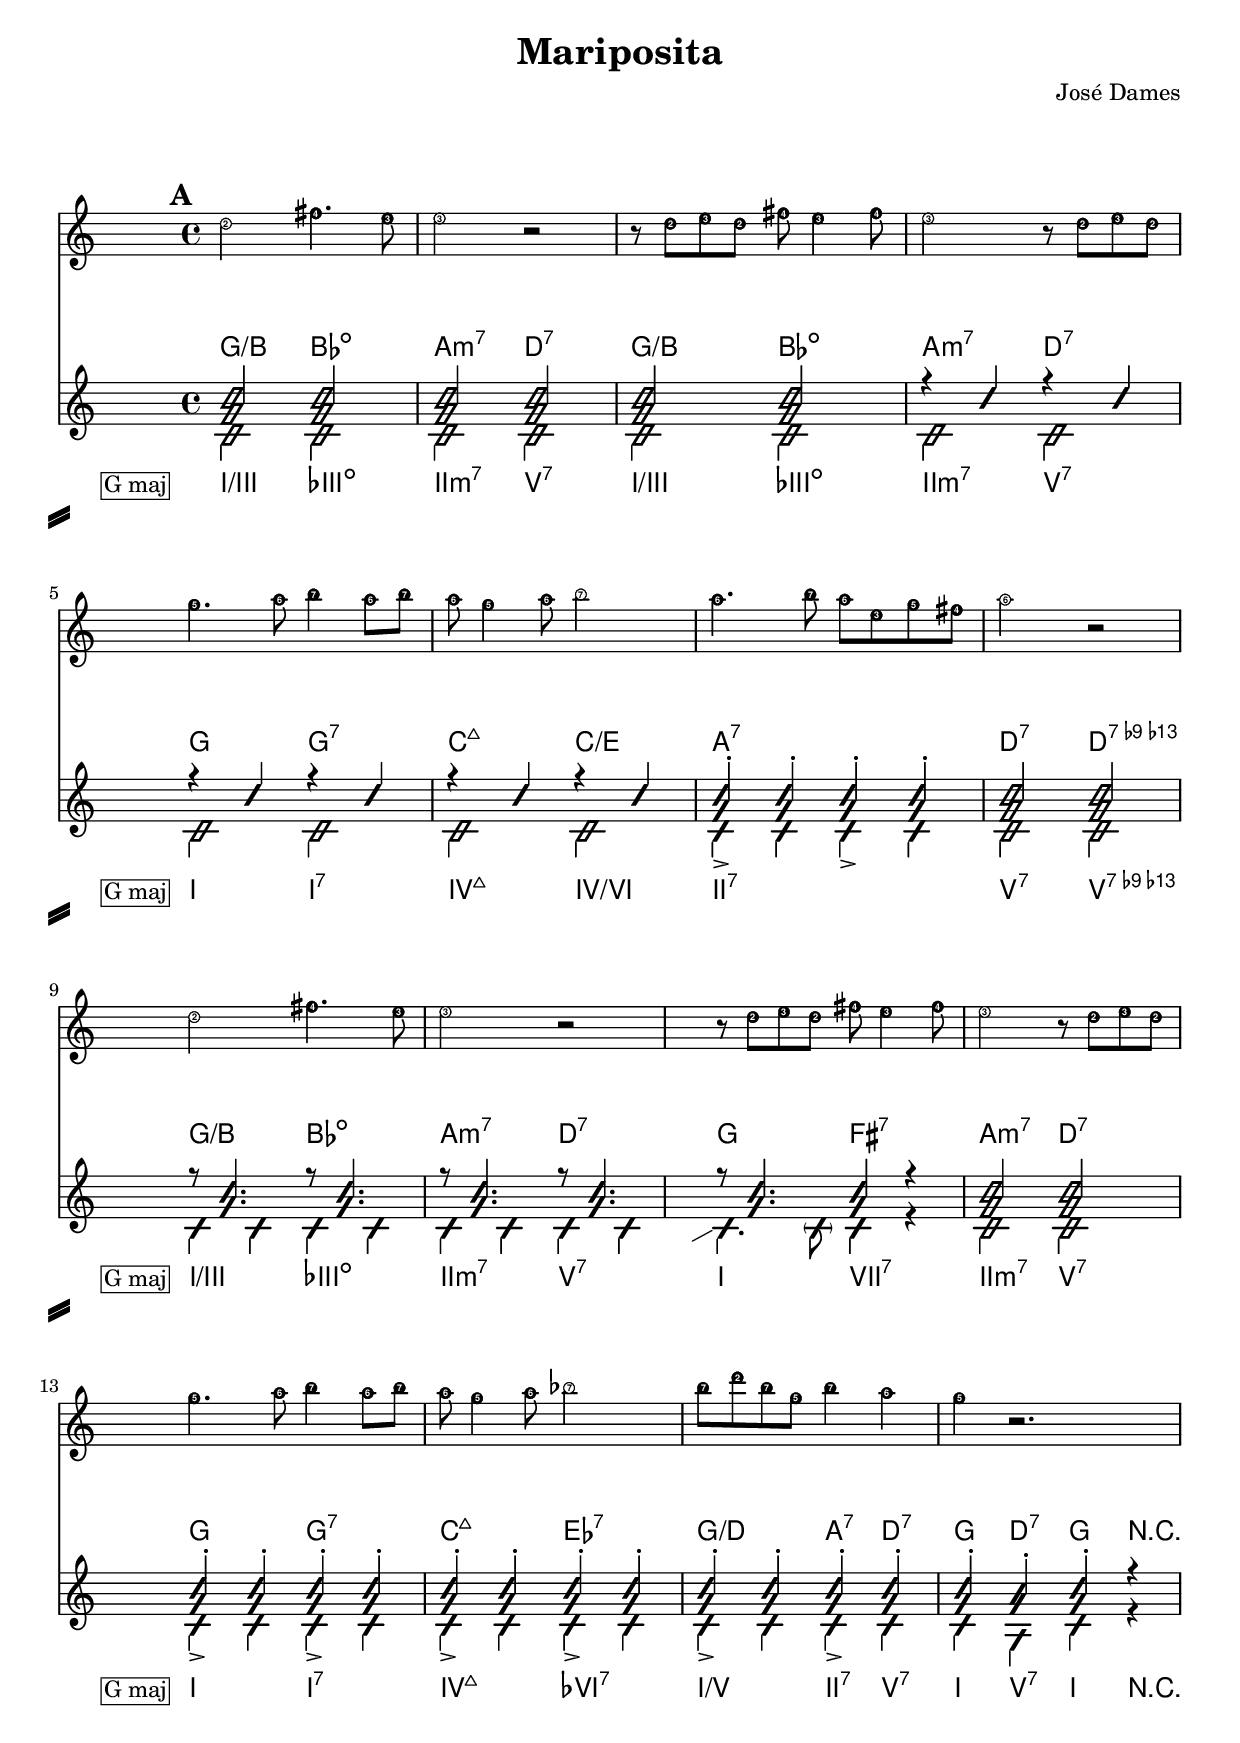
\version "2.24.2"

\include "../include/common.ly"
\version "2.24.2"

piano = \relative c'' {
  <<
    \improvisationOn
    {r4 c r c} \\
    \improvisationOn
    {c,2 c}
  >>
}

arpegio = \relative c'' {
  <<
    \improvisationOn
    {r8 g c g r8 g c g } \\
    \improvisationOn
    {c,2 c}
  >>
}

desmarcado = \relative c'' {
  <<
    \improvisationOn
    {r8 <g c>4. r8 <g c>4. } \\
    \improvisationOn
    {c,4 c c c}
  >>
}

marcado = \relative c'' {
  <<
    \improvisationOn
    {<g c>4-. q-. q-. q-. } \\
    \improvisationOn
    {c,4 c c c}
  >>
}

bajos = \relative c'' {
  <<
    \improvisationOn
    {c,4 c c c}
  >>
}

marcadoSincopa = \relative c'' {
  <<
    \improvisationOn
    {<g c>4-. q-. q-. r } \\
    \improvisationOn
    {c,4 c c r}
  >>
}

final = \relative c'' {
  <<
    \improvisationOn
    {<g c>4-. <g b>4-. <g c>4-. r } \\
    \improvisationOn
    {c,4 g c r}
  >>
}

blancas = \relative c'' {
  <<
    \improvisationOn
    {<g c>2 q} \\
    \improvisationOn
    {c,2 c}
  >>
}

blancaMarcado = \relative c'' {
  <<
    \improvisationOn
    {<g c>2 <g c>4 q } \\
    \improvisationOn
    {c,2 c4 c}
  >>
}

marcadoDos = \relative c'' {
  <<
    \improvisationOn
    {<g c>4-. q-. q-. q-. } \\
    \improvisationOn
    {c,4-> c c-> c}
  >>
}

sincopa = \relative c'' {
  <<
    \improvisationOn
    {r8 <g c>4. <g c>4 r } \\
    \improvisationOn
    {
      \once \override Glissando.springs-and-rods
      = #ly:spanner::set-spacing-rods
      \once \override Glissando.minimum-length = #4
      \once \hideNotes
      \grace g, \glissando c4. \parenthesize c8 c4 r
    }
  >>
}

sincopaMarcado = \relative c'' {
  <<
    \improvisationOn
    {r8 <g c>4. <g c>4 q } \\
    \improvisationOn
    {
      \once \override Glissando.springs-and-rods
      = #ly:spanner::set-spacing-rods
      \once \override Glissando.minimum-length = #4
      \once \hideNotes
      \grace g, \glissando c4. \parenthesize c8 c4 c
    }
  >>
}

sincopaTierra = \relative c'' {
  <<
    \improvisationOn
    {<g c>8 <g c>8 r4 <g c>4 r } \\
    \improvisationOn
    {
      \once \override Glissando.springs-and-rods
      = #ly:spanner::set-spacing-rods
      \once \override Glissando.minimum-length = #4
      \once \hideNotes
      \grace g, \glissando c8 c r \parenthesize c c4 r
    }
  >>
}

sincopaFalsa = \relative c'' {
  <<
    \improvisationOn
    {r8 <g c>4. <g c>4 r } \\
    \improvisationOn
    {c,4. \parenthesize c8 c4 r}
  >>
}


\header {
  title = "Mariposita"
  composer = "José Dames"
}

melody = {
  d2 fis4. e8 |
  e2 r |
  r8 d e d fis e4 fis8 |
  e2 r8 d e d |

  g4. a8 b4 a8 b |
  a8 g4 a8 b2 |
  a4. b8 a e g fis |
  a2 r |

  d,2 fis4. e8 |
  e2 r |
  r8 d e d fis e4 fis8 |
  e2 r8 d e d |

  g4. a8 b4 a8 b |
  a8 g4 a8 bes2 |
  b8 d b g b4 a |
  g4 r2. |
}

harmony = \chordmode {
  \mark \default
  \key g \major |
  g2:/b bes:dim |
  a2:m7 d:7 |
  g2:/b bes:dim |
  a2:m7 d:7 |
  \break

  g2 g:7 |
  c2:maj7 c:/e |
  a1:7 |
  d2:7 d:9-13- |
  \break

  g2:/b bes:dim |
  a2:m7 d:7 |
  g2 fis:7 |
  a2:m7 d:7 |
  \break

  g2 g:7 |
  c2:maj7 ees:7 |
  g2:/d a4:7 d:7 |
  g4 d:7 g r |
  \break
}


rhythm = {
  \blancas
  \blancas
  \blancas
  \piano

  \piano
  \piano
  \marcadoDos
  \blancas

  \desmarcado
  \desmarcado
  \sincopa
  \blancas

  \marcadoDos
  \marcadoDos
  \marcadoDos
  \final
}
\layout {
  \context {
    \Staff
    \override VerticalAxisGroup.default-staff-staff-spacing =
      #'((basic-distance . 20)
         (minimum-distance . 10)
         (padding . 1))
  }
}


\score {
  <<
    % \transpose c a
    \new Staff = "voice" {
      \relative c'' {
        \easyHeadsOn
        \melody
      }
    }
    \new ChordNames \harmony
    \new Staff \rhythm
    \new ChordNames \with {
      \consists "Key_engraver"
      \consists #roman-chord-engraver
    } \harmony
  >>

  \layout {}
}
